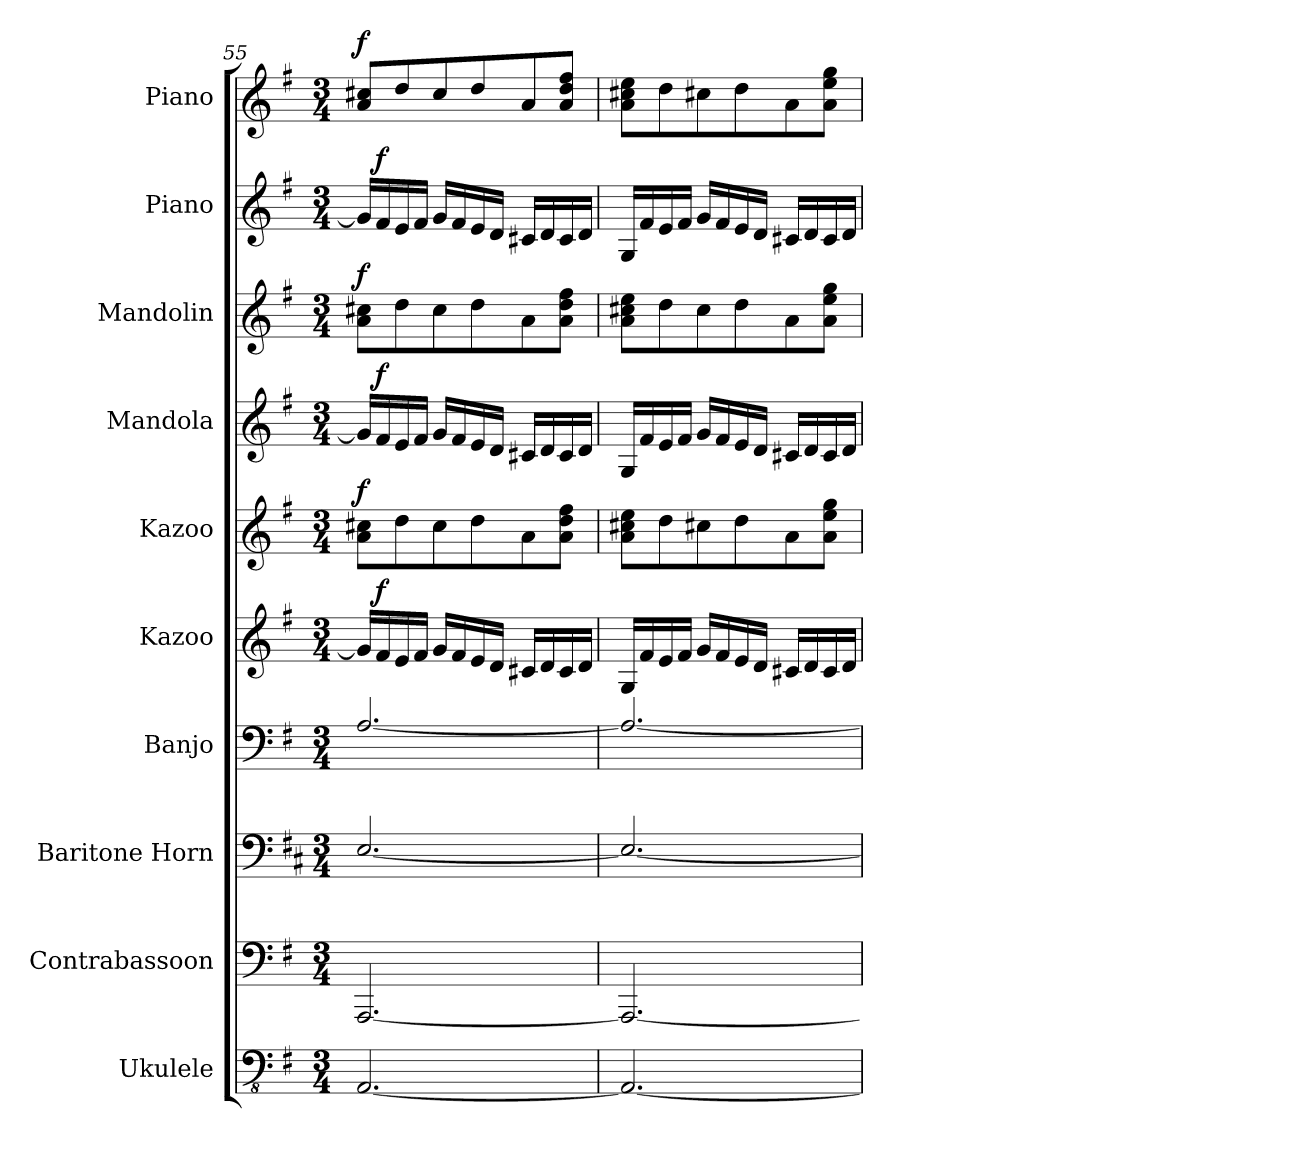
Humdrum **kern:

**kern	**kern	**kern	**kern	**kern	**dynam	**kern	**dynam	**kern	**dynam	**kern	**dynam	**kern	**dynam	**kern	**dynam
*part10	*part9	*part8	*part7	*part6	*part6	*part5	*part5	*part4	*part4	*part3	*part3	*part2	*part2	*part1	*part1
*staff10	*staff9	*staff8	*staff7	*staff6	*staff6	*staff5	*staff5	*staff4	*staff4	*staff3	*staff3	*staff2	*staff2	*staff1	*staff1
*I"Ukulele	*I"Contrabassoon	*I"Baritone Horn	*I"Banjo	*I"Kazoo	*	*I"Kazoo	*	*I"Mandola	*	*I"Mandolin	*	*I"Piano	*	*I"Piano	*
*I'Uk.	*I'Cbsn.	*I'Bar. Hn.	*I'Bj.	*I'Kaz.	*	*I'Kaz.	*	*I'Mda.	*	*I'Mdn.	*	*I'Pno.	*	*I'Pno.	*
*clefFv4	*clefF4	*clefF4	*clefF4	*clefG2	*	*clefG2	*	*clefG2	*	*	*	*clefG2	*	*clefG2	*
*	*ITrd7c12	*ITrd4c7	*ITrd7c12	*	*	*	*	*	*	*	*	*	*	*	*
*k[f#]	*k[f#]	*k[f#]	*k[f#]	*k[f#]	*	*k[f#]	*	*k[f#]	*	*k[f#]	*	*k[f#]	*	*k[f#]	*
*G:	*G:	*G:	*G:	*G:	*	*G:	*	*G:	*	*G:	*	*G:	*	*G:	*
*M3/4	*M3/4	*M3/4	*M3/4	*M3/4	*	*M3/4	*	*M3/4	*	*M3/4	*	*M3/4	*	*M3/4	*
=55	=55	=55	=55	=55	=55	=55	=55	=55	=55	=55	=55	=55	=55	=55	=55
!	!	!	!	!	!	!	!LO:DY:a	!	!	!	!LO:DY:a	!	!	!	!LO:DY:a
[2.AAA/	[2.AAAA/	[2.AA/	[2.AA/	16g/LL]	.	8a\ 8cc#X\L	f	16g/LL]	.	8a\ 8cc#X\L	f	16g/LL]	.	8a/ 8cc#X/L	f
!	!	!	!	!	!LO:DY:a	!	!	!	!LO:DY:a	!	!	!	!LO:DY:a	!	!
.	.	.	.	16f#/	f	.	.	16f#/	f	.	.	16f#/	f	.	.
.	.	.	.	16e/	.	8dd\	.	16e/	.	8dd\	.	16e/	.	8dd/	.
.	.	.	.	16f#/JJ	.	.	.	16f#/JJ	.	.	.	16f#/JJ	.	.	.
.	.	.	.	16g/LL	.	8cc#\	.	16g/LL	.	8cc#\	.	16g/LL	.	8cc#/	.
.	.	.	.	16f#/	.	.	.	16f#/	.	.	.	16f#/	.	.	.
.	.	.	.	16e/	.	8dd\	.	16e/	.	8dd\	.	16e/	.	8dd/	.
.	.	.	.	16d/JJ	.	.	.	16d/JJ	.	.	.	16d/JJ	.	.	.
.	.	.	.	16c#X/LL	.	8a\	.	16c#X/LL	.	8a\	.	16c#X/LL	.	8a/	.
.	.	.	.	16d/	.	.	.	16d/	.	.	.	16d/	.	.	.
.	.	.	.	16c#/	.	8a\ 8dd\ 8ff#\J	.	16c#/	.	8a\ 8dd\ 8ff#\J	.	16c#/	.	8a/ 8dd/ 8ff#/J	.
.	.	.	.	16d/JJ	.	.	.	16d/JJ	.	.	.	16d/JJ	.	.	.
!!LO:PB:g=z
=56	=56	=56	=56	=56	=56	=56	=56	=56	=56	=56	=56	=56	=56	=56	=56
2.AAA/_	2.AAAA/_	2.AA/_	2.AA/_	16G/LL	.	8a\ 8cc#X\ 8ee\L	.	16G/LL	.	8a\ 8cc#X\ 8ee\L	.	16G/LL	.	8a\ 8cc#X\ 8ee\L	.
.	.	.	.	16f#/	.	.	.	16f#/	.	.	.	16f#/	.	.	.
.	.	.	.	16e/	.	8dd\	.	16e/	.	8dd\	.	16e/	.	8dd\	.
.	.	.	.	16f#/JJ	.	.	.	16f#/JJ	.	.	.	16f#/JJ	.	.	.
.	.	.	.	16g/LL	.	8cc#X\	.	16g/LL	.	8cc#\	.	16g/LL	.	8cc#X\	.
.	.	.	.	16f#/	.	.	.	16f#/	.	.	.	16f#/	.	.	.
.	.	.	.	16e/	.	8dd\	.	16e/	.	8dd\	.	16e/	.	8dd\	.
.	.	.	.	16d/JJ	.	.	.	16d/JJ	.	.	.	16d/JJ	.	.	.
.	.	.	.	16c#X/LL	.	8a\	.	16c#X/LL	.	8a\	.	16c#X/LL	.	8a\	.
.	.	.	.	16d/	.	.	.	16d/	.	.	.	16d/	.	.	.
.	.	.	.	16c#/	.	8a\ 8ee\ 8gg\J	.	16c#/	.	8a\ 8ee\ 8gg\J	.	16c#/	.	8a\ 8ee\ 8gg\J	.
.	.	.	.	16d/JJ	.	.	.	16d/JJ	.	.	.	16d/JJ	.	.	.
=	=	=	=	=	=	=	=	=	=	=	=	=	=	=	=
*-	*-	*-	*-	*-	*-	*-	*-	*-	*-	*-	*-	*-	*-	*-	*-
